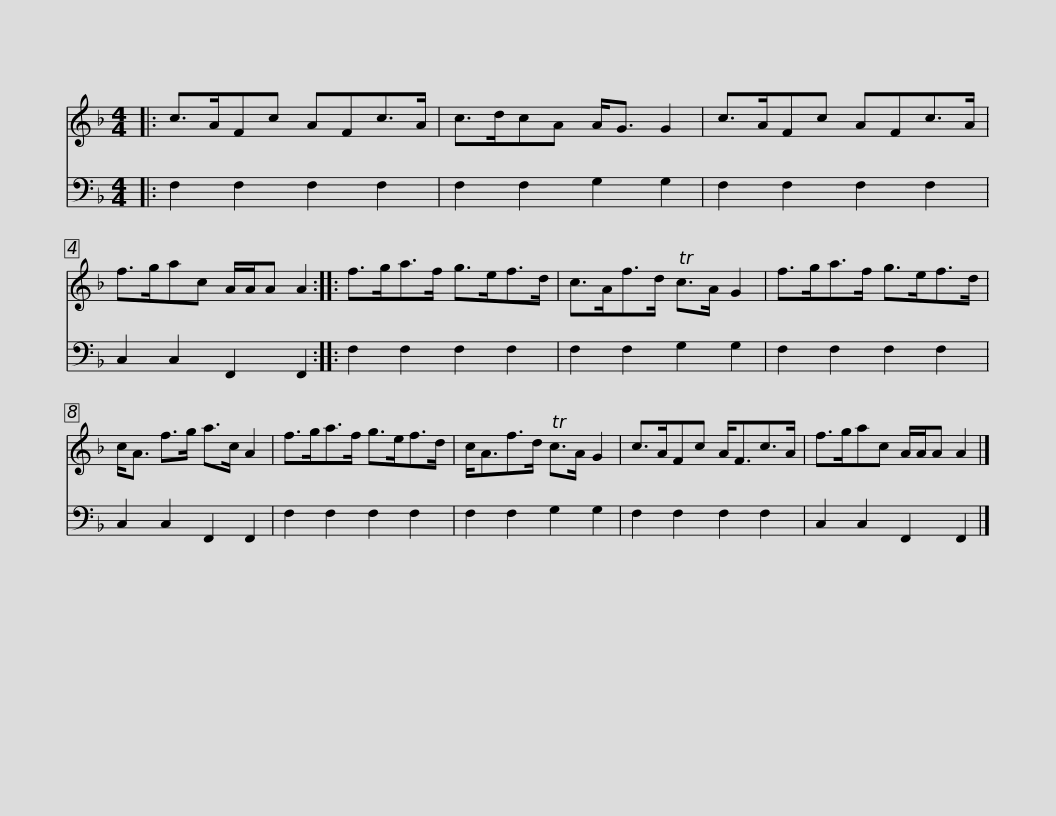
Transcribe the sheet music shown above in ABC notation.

X:1
%%score 1 2
L:1/8
M:4/4
I:linebreak $
K:F
V:1 treble
V:2 bass
V:1
|: c>AFc AFc>A | c>dcA A<G G2 | c>AFc AFc>A | f>gac A/A/A A2 ::$ f>ga>f g>ef>d | %5
 c>Af>d Tc>A G2 | f>ga>f g>ef>d | c<A f>g a>c A2 |$ f>ga>f g>ef>d | c<Af>d Tc>A G2 | %10
 c>AFc A<Fc>A | f>gac A/A/A A2 |] %12
V:2
|: F,2 F,2 F,2 F,2 | F,2 F,2 G,2 G,2 | F,2 F,2 F,2 F,2 | C,2 C,2 F,,2 F,,2 ::$ F,2 F,2 F,2 F,2 | %5
 F,2 F,2 G,2 G,2 | F,2 F,2 F,2 F,2 | C,2 C,2 F,,2 F,,2 |$ F,2 F,2 F,2 F,2 | F,2 F,2 G,2 G,2 | %10
 F,2 F,2 F,2 F,2 | C,2 C,2 F,,2 F,,2 |] %12
